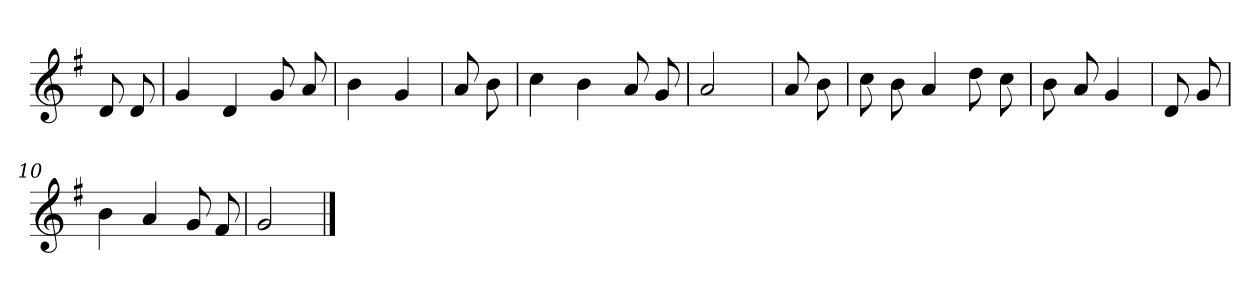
**kern
*part1
*staff1
*clefG2
*k[f#]
*G:
=
8d
8d
=1
4g
4d
8g
8a
=2
4b
4g
=3
8a
8b
=4
4cc
4b
8a
8g
=5
2a
=6
8a
8b
=7
8cc
8b
4a
8dd
8cc
=8
8b
8a
4g
=9
8d
8g
=10
4b
4a
8g
8f#
=11
2g
==
*-
